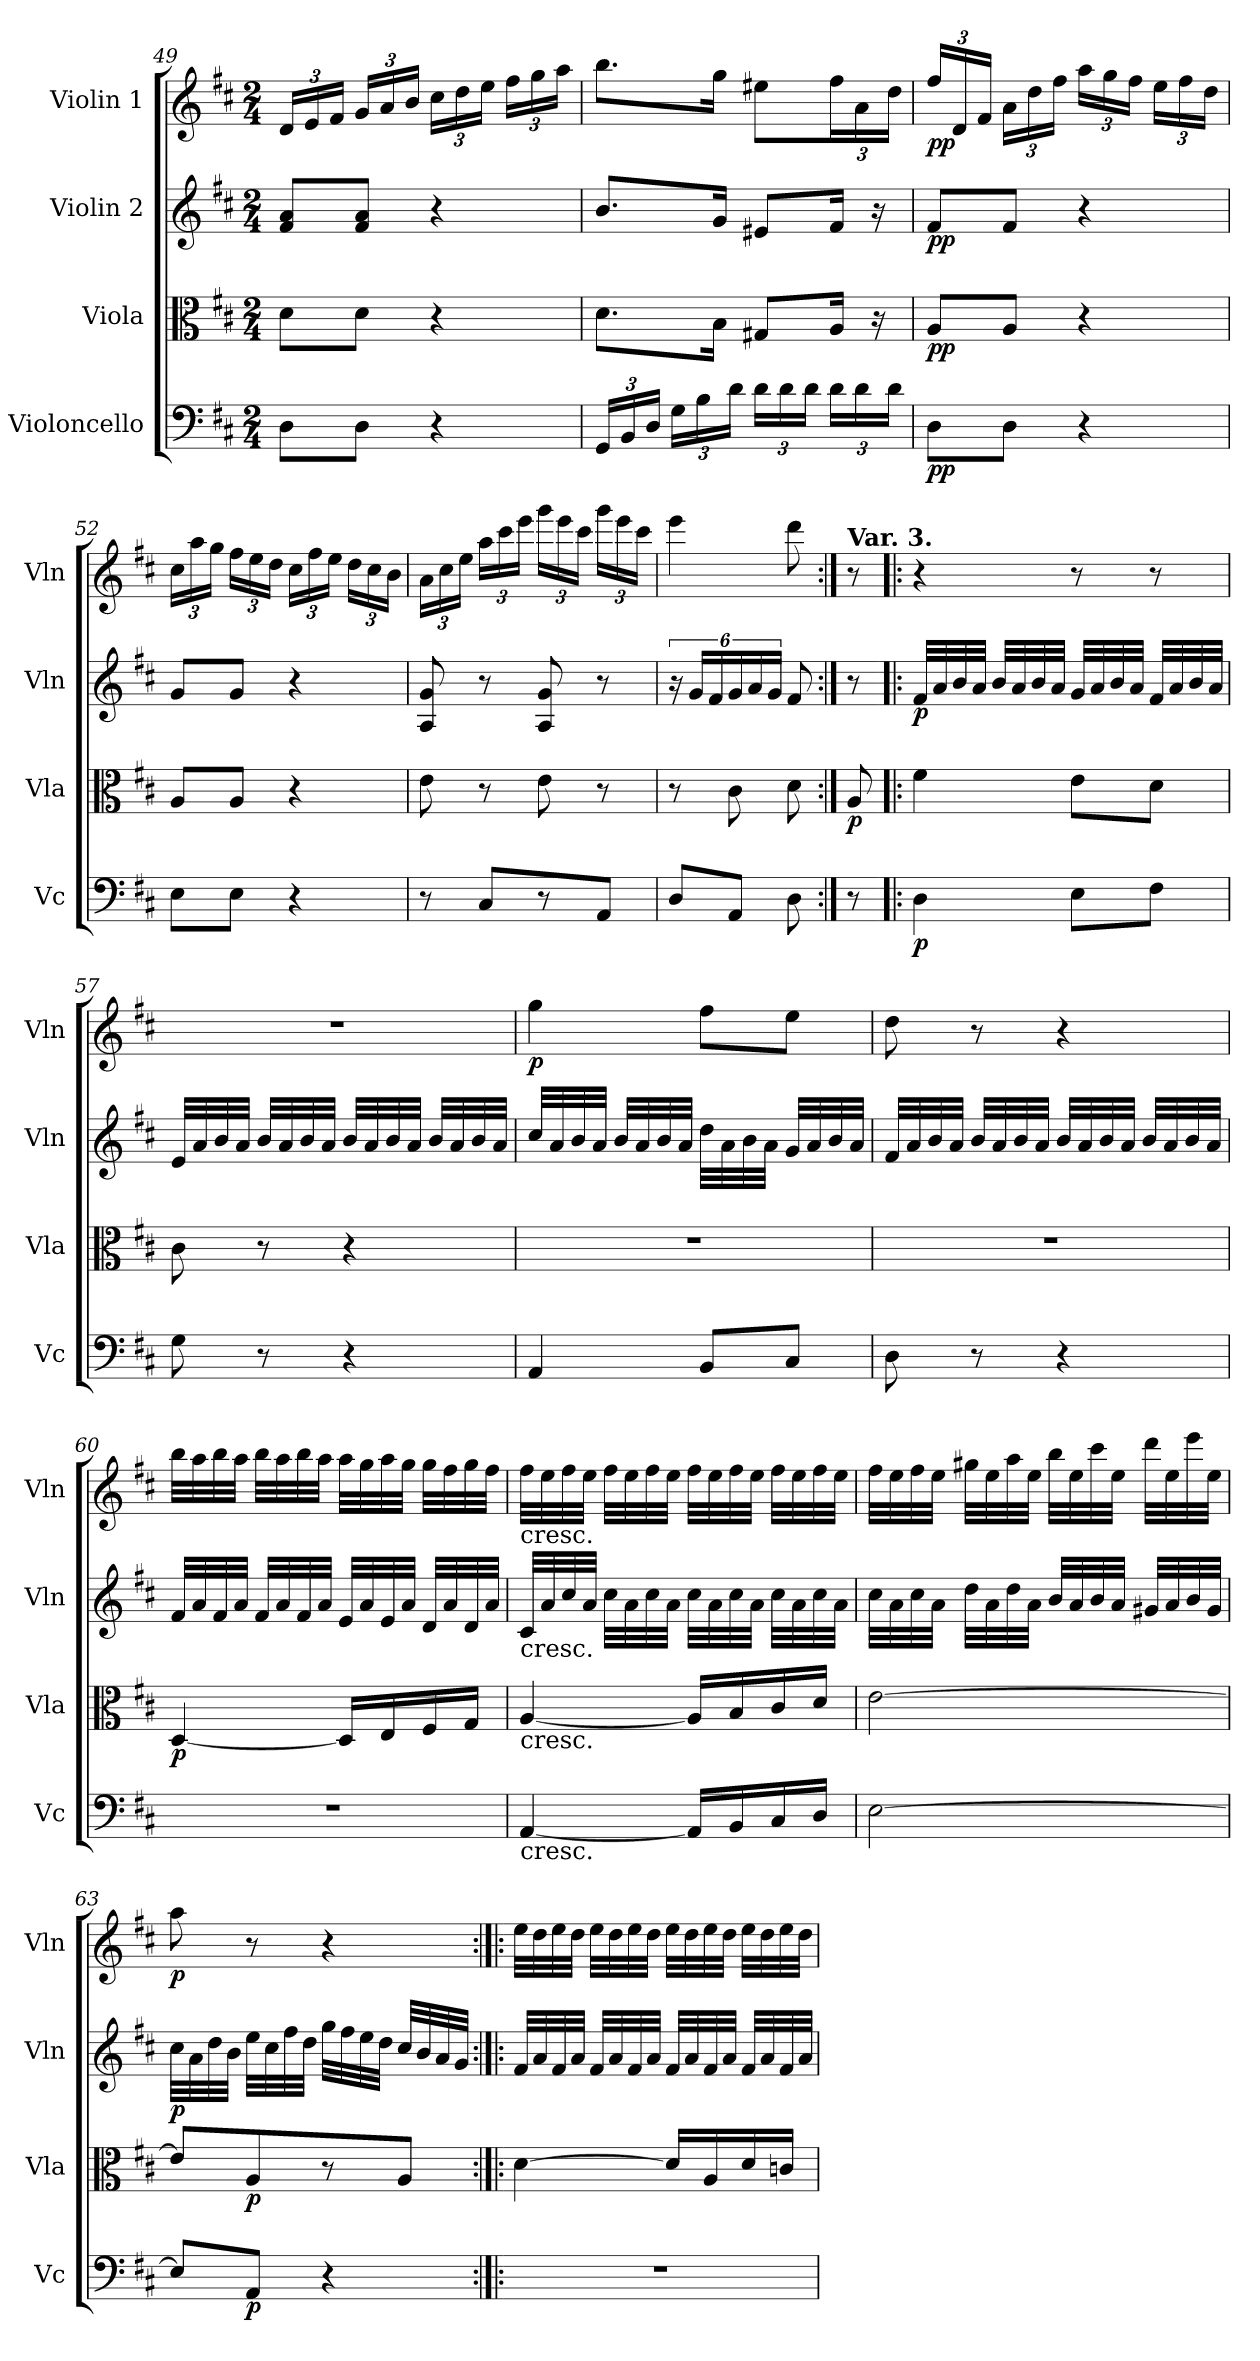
**kern	**dynam	**kern	**dynam	**kern	**dynam	**kern	**dynam
*part4	*part4	*part3	*part3	*part2	*part2	*part1	*part1
*staff4	*staff4	*staff3	*staff3	*staff2	*staff2	*staff1	*staff1
*I"Violoncello	*	*I"Viola	*	*I"Violin 2	*	*I"Violin 1	*
*I'Vc	*	*I'Vla	*	*I'Vln	*	*I'Vln	*
*clefF4	*	*clefC3	*	*clefG2	*	*clefG2	*
*k[f#c#]	*	*k[f#c#]	*	*k[f#c#]	*	*k[f#c#]	*
*D:	*	*D:	*	*D:	*	*D:	*
*M2/4	*	*M2/4	*	*M2/4	*	*M2/4	*
*	*	*	*	*	*	*Xbrackettup	*
=49	=49	=49	=49	=49	=49	=49	=49
8D\L	.	8d\L	.	8f#/ 8a/L	.	24d/LL	.
.	.	.	.	.	.	24e/	.
.	.	.	.	.	.	24f#/JJ	.
8D\J	.	8d\J	.	8f#/ 8a/J	.	24g/LL	.
.	.	.	.	.	.	24a/	.
.	.	.	.	.	.	24b/JJ	.
4r	.	4r	.	4r	.	24cc#\LL	.
.	.	.	.	.	.	24dd\	.
.	.	.	.	.	.	24ee\JJ	.
.	.	.	.	.	.	24ff#\LL	.
.	.	.	.	.	.	24gg\	.
.	.	.	.	.	.	24aa\JJ	.
!!LO:PB:g=z
=50	=50	=50	=50	=50	=50	=50	=50
*Xbrackettup	*	*	*	*	*	*	*
24GG/LL	.	8.d\L	.	8.b/L	.	8.bb\L	.
24BB/	.	.	.	.	.	.	.
24D/JJ	.	.	.	.	.	.	.
24G\LL	.	.	.	.	.	.	.
24B\	.	.	.	.	.	.	.
.	.	16B\Jk	.	16g/Jk	.	16gg\Jk	.
24d\JJ	.	.	.	.	.	.	.
24d\LL	.	8G#X/L	.	8e#X/L	.	8ee#X\L	.
24d\	.	.	.	.	.	.	.
24d\JJ	.	.	.	.	.	.	.
24d\LL	.	16A/Jk	.	16f#/Jk	.	24ff#\L	.
24d\	.	.	.	.	.	24a\	.
.	.	16r	.	16r	.	.	.
24d\JJ	.	.	.	.	.	24dd\JJ	.
=51	=51	=51	=51	=51	=51	=51	=51
!	!LO:DY:b	!	!LO:DY:b	!	!LO:DY:b	!	!LO:DY:b
8D\L	pp	8A/L	pp	8f#/L	pp	24ff#/LL	pp
.	.	.	.	.	.	24d/	.
.	.	.	.	.	.	24f#/JJ	.
8D\J	.	8A/J	.	8f#/J	.	24a\LL	.
.	.	.	.	.	.	24dd\	.
.	.	.	.	.	.	24ff#\JJ	.
4r	.	4r	.	4r	.	24aa\LL	.
.	.	.	.	.	.	24gg\	.
.	.	.	.	.	.	24ff#\JJ	.
.	.	.	.	.	.	24ee\LL	.
.	.	.	.	.	.	24ff#\	.
.	.	.	.	.	.	24dd\JJ	.
=52	=52	=52	=52	=52	=52	=52	=52
8E\L	.	8A/L	.	8g/L	.	24cc#\LL	.
.	.	.	.	.	.	24aa\	.
.	.	.	.	.	.	24gg\JJ	.
8E\J	.	8A/J	.	8g/J	.	24ff#\LL	.
.	.	.	.	.	.	24ee\	.
.	.	.	.	.	.	24dd\JJ	.
4r	.	4r	.	4r	.	24cc#\LL	.
.	.	.	.	.	.	24ff#\	.
.	.	.	.	.	.	24ee\JJ	.
.	.	.	.	.	.	24dd\LL	.
.	.	.	.	.	.	24cc#\	.
.	.	.	.	.	.	24b\JJ	.
!!LO:PB:g=z
=53	=53	=53	=53	=53	=53	=53	=53
8r	.	8e\	.	8A/ 8g/	.	24a\LL	.
.	.	.	.	.	.	24cc#\	.
.	.	.	.	.	.	24ee\JJ	.
8C#/L	.	8r	.	8r	.	24aa\LL	.
.	.	.	.	.	.	24ccc#\	.
.	.	.	.	.	.	24eee\JJ	.
8r	.	8e\	.	8A/ 8g/	.	24ggg\LL	.
.	.	.	.	.	.	24eee\	.
.	.	.	.	.	.	24ccc#\JJ	.
8AA/J	.	8r	.	8r	.	24ggg\LL	.
.	.	.	.	.	.	24eee\	.
.	.	.	.	.	.	24ccc#\JJ	.
=54	=54	=54	=54	=54	=54	=54	=54
8D/L	.	8r	.	24r	.	4eee\	.
.	.	.	.	24g/LL	.	.	.
.	.	.	.	24f#/	.	.	.
8AA/J	.	8c#\	.	24g/	.	.	.
.	.	.	.	24a/	.	.	.
.	.	.	.	24g/JJ	.	.	.
8D\	.	8d\	.	8f#/	.	8ddd\	.
=55:|!	=55:|!	=55:|!	=55:|!	=55:|!	=55:|!	=55:|!	=55:|!
!	!	!	!	!	!	!LO:TX:a:B:t=Var. 3.	!
!	!	!	!LO:DY:b	!	!	!	!
8r	.	8A/	p	8r	.	8r	.
=56!|:	=56!|:	=56!|:	=56!|:	=56!|:	=56!|:	=56!|:	=56!|:
!	!LO:DY:b	!	!	!	!LO:DY:b	!	!
4D\	p	4f#\	.	32f#/LLL	p	4r	.
.	.	.	.	32a/	.	.	.
.	.	.	.	32b/	.	.	.
.	.	.	.	32a/JJJ	.	.	.
.	.	.	.	32b/LLL	.	.	.
.	.	.	.	32a/	.	.	.
.	.	.	.	32b/	.	.	.
.	.	.	.	32a/JJJ	.	.	.
8E\L	.	8e\L	.	32g/LLL	.	8r	.
.	.	.	.	32a/	.	.	.
.	.	.	.	32b/	.	.	.
.	.	.	.	32a/JJJ	.	.	.
8F#\J	.	8d\J	.	32f#/LLL	.	8r	.
.	.	.	.	32a/	.	.	.
.	.	.	.	32b/	.	.	.
.	.	.	.	32a/JJJ	.	.	.
!!LO:LB:g=z
=57	=57	=57	=57	=57	=57	=57	=57
8G\	.	8c#\	.	32e/LLL	.	2r	.
.	.	.	.	32a/	.	.	.
.	.	.	.	32b/	.	.	.
.	.	.	.	32a/JJJ	.	.	.
8r	.	8r	.	32b/LLL	.	.	.
.	.	.	.	32a/	.	.	.
.	.	.	.	32b/	.	.	.
.	.	.	.	32a/JJJ	.	.	.
4r	.	4r	.	32b/LLL	.	.	.
.	.	.	.	32a/	.	.	.
.	.	.	.	32b/	.	.	.
.	.	.	.	32a/JJJ	.	.	.
.	.	.	.	32b/LLL	.	.	.
.	.	.	.	32a/	.	.	.
.	.	.	.	32b/	.	.	.
.	.	.	.	32a/JJJ	.	.	.
=58	=58	=58	=58	=58	=58	=58	=58
!	!	!	!	!	!	!	!LO:DY:b
4AA/	.	2r	.	32cc#/LLL	.	4gg\	p
.	.	.	.	32a/	.	.	.
.	.	.	.	32b/	.	.	.
.	.	.	.	32a/JJJ	.	.	.
.	.	.	.	32b/LLL	.	.	.
.	.	.	.	32a/	.	.	.
.	.	.	.	32b/	.	.	.
.	.	.	.	32a/JJJ	.	.	.
8BB/L	.	.	.	32dd\LLL	.	8ff#\L	.
.	.	.	.	32a\	.	.	.
.	.	.	.	32b\	.	.	.
.	.	.	.	32a\JJJ	.	.	.
8C#/J	.	.	.	32g/LLL	.	8ee\J	.
.	.	.	.	32a/	.	.	.
.	.	.	.	32b/	.	.	.
.	.	.	.	32a/JJJ	.	.	.
!!LO:PB:g=z
=59	=59	=59	=59	=59	=59	=59	=59
8D\	.	2r	.	32f#/LLL	.	8dd\	.
.	.	.	.	32a/	.	.	.
.	.	.	.	32b/	.	.	.
.	.	.	.	32a/JJJ	.	.	.
8r	.	.	.	32b/LLL	.	8r	.
.	.	.	.	32a/	.	.	.
.	.	.	.	32b/	.	.	.
.	.	.	.	32a/JJJ	.	.	.
4r	.	.	.	32b/LLL	.	4r	.
.	.	.	.	32a/	.	.	.
.	.	.	.	32b/	.	.	.
.	.	.	.	32a/JJJ	.	.	.
.	.	.	.	32b/LLL	.	.	.
.	.	.	.	32a/	.	.	.
.	.	.	.	32b/	.	.	.
.	.	.	.	32a/JJJ	.	.	.
=60	=60	=60	=60	=60	=60	=60	=60
!	!	!	!LO:DY:b	!	!	!	!
2r	.	[4D/	p	32f#/LLL	.	32bb\LLL	.
.	.	.	.	32a/	.	32aa\	.
.	.	.	.	32f#/	.	32bb\	.
.	.	.	.	32a/JJJ	.	32aa\JJJ	.
.	.	.	.	32f#/LLL	.	32bb\LLL	.
.	.	.	.	32a/	.	32aa\	.
.	.	.	.	32f#/	.	32bb\	.
.	.	.	.	32a/JJJ	.	32aa\JJJ	.
.	.	16D/LL]	.	32e/LLL	.	32aa\LLL	.
.	.	.	.	32a/	.	32gg\	.
.	.	16E/	.	32e/	.	32aa\	.
.	.	.	.	32a/JJJ	.	32gg\JJJ	.
.	.	16F#/	.	32d/LLL	.	32gg\LLL	.
.	.	.	.	32a/	.	32ff#\	.
.	.	16G/JJ	.	32d/	.	32gg\	.
.	.	.	.	32a/JJJ	.	32ff#\JJJ	.
!!LO:PB:g=z
=61	=61	=61	=61	=61	=61	=61	=61
!	!	!	!	!	!	!LO:TX:b:t=cresc.	!
!	!	!	!	!LO:TX:b:t=cresc.	!	!	!
!	!	!LO:TX:b:t=cresc.	!	!	!	!	!
!LO:TX:b:t=cresc.	!	!	!	!	!	!	!
[4AA/	.	[4A/	.	32c#/LLL	.	32ff#\LLL	.
.	.	.	.	32a/	.	32ee\	.
.	.	.	.	32cc#/	.	32ff#\	.
.	.	.	.	32a/JJJ	.	32ee\JJJ	.
.	.	.	.	32cc#\LLL	.	32ff#\LLL	.
.	.	.	.	32a\	.	32ee\	.
.	.	.	.	32cc#\	.	32ff#\	.
.	.	.	.	32a\JJJ	.	32ee\JJJ	.
16AA/LL]	.	16A/LL]	.	32cc#\LLL	.	32ff#\LLL	.
.	.	.	.	32a\	.	32ee\	.
16BB/	.	16B/	.	32cc#\	.	32ff#\	.
.	.	.	.	32a\JJJ	.	32ee\JJJ	.
16C#/	.	16c#/	.	32cc#\LLL	.	32ff#\LLL	.
.	.	.	.	32a\	.	32ee\	.
16D/JJ	.	16d/JJ	.	32cc#\	.	32ff#\	.
.	.	.	.	32a\JJJ	.	32ee\JJJ	.
=62	=62	=62	=62	=62	=62	=62	=62
[2E\	.	[2e\	.	32cc#\LLL	.	32ff#\LLL	.
.	.	.	.	32a\	.	32ee\	.
.	.	.	.	32cc#\	.	32ff#\	.
.	.	.	.	32a\JJJ	.	32ee\JJJ	.
.	.	.	.	32dd\LLL	.	32gg#X\LLL	.
.	.	.	.	32a\	.	32ee\	.
.	.	.	.	32dd\	.	32aa\	.
.	.	.	.	32a\JJJ	.	32ee\JJJ	.
.	.	.	.	32b/LLL	.	32bb\LLL	.
.	.	.	.	32a/	.	32ee\	.
.	.	.	.	32b/	.	32ccc#\	.
.	.	.	.	32a/JJJ	.	32ee\JJJ	.
.	.	.	.	32g#X/LLL	.	32ddd\LLL	.
.	.	.	.	32a/	.	32ee\	.
.	.	.	.	32b/	.	32eee\	.
.	.	.	.	32g#/JJJ	.	32ee\JJJ	.
!!LO:LB:g=z
=63	=63	=63	=63	=63	=63	=63	=63
!	!	!	!	!	!LO:DY:b	!	!LO:DY:b
8E/L]	.	8e/L]	.	32cc#\LLL	p	8aa\	p
.	.	.	.	32a\	.	.	.
.	.	.	.	32dd\	.	.	.
.	.	.	.	32b\JJJ	.	.	.
!	!LO:DY:b	!	!LO:DY:b	!	!	!	!
8AA/J	p	8A/	p	32ee\LLL	.	8r	.
.	.	.	.	32cc#\	.	.	.
.	.	.	.	32ff#\	.	.	.
.	.	.	.	32dd\JJJ	.	.	.
4r	.	8r	.	32gg\LLL	.	4r	.
.	.	.	.	32ff#\	.	.	.
.	.	.	.	32ee\	.	.	.
.	.	.	.	32dd\JJJ	.	.	.
.	.	8A/J	.	32cc#/LLL	.	.	.
.	.	.	.	32b/	.	.	.
.	.	.	.	32a/	.	.	.
.	.	.	.	32g/JJJ	.	.	.
=64:|!|:	=64:|!|:	=64:|!|:	=64:|!|:	=64:|!|:	=64:|!|:	=64:|!|:	=64:|!|:
2r	.	[4d\	.	32f#/LLL	.	32ee\LLL	.
.	.	.	.	32a/	.	32dd\	.
.	.	.	.	32f#/	.	32ee\	.
.	.	.	.	32a/JJJ	.	32dd\JJJ	.
.	.	.	.	32f#/LLL	.	32ee\LLL	.
.	.	.	.	32a/	.	32dd\	.
.	.	.	.	32f#/	.	32ee\	.
.	.	.	.	32a/JJJ	.	32dd\JJJ	.
.	.	16d/LL]	.	32f#/LLL	.	32ee\LLL	.
.	.	.	.	32a/	.	32dd\	.
.	.	16A/	.	32f#/	.	32ee\	.
.	.	.	.	32a/JJJ	.	32dd\JJJ	.
.	.	16d/	.	32f#/LLL	.	32ee\LLL	.
.	.	.	.	32a/	.	32dd\	.
.	.	16cn/JJ	.	32f#/	.	32ee\	.
.	.	.	.	32a/JJJ	.	32dd\JJJ	.
=	=	=	=	=	=	=	=
*-	*-	*-	*-	*-	*-	*-	*-
